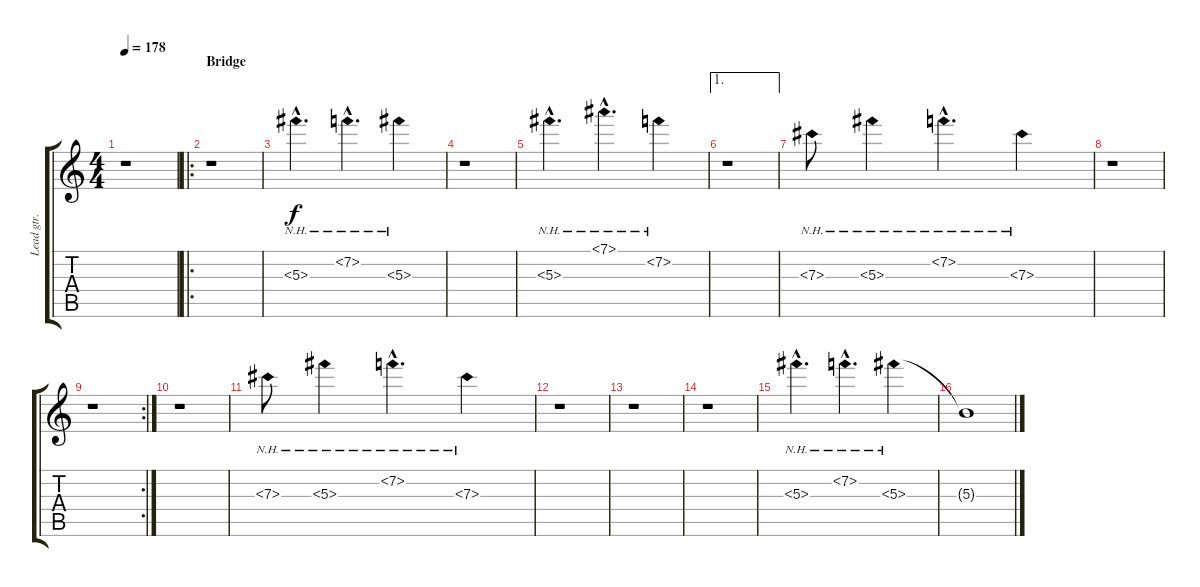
\track ("Lead gtr." "Lead gtr.") {instrument distortionguitar}
\staff {score tabs}
\tuning (Eb4 Bb3 Gb3 Db3 Ab2 Eb2) {hide}
\ts (4 4)
\tempo 178
\clef g2
\ks c
r.1{dy f} |
\ro
\section ("" "Bridge")
r.1 |
5.3{nh hac}.4{d} 7.2{nh hac}.4{d} 5.3{nh}.4 |
r.1 |
5.3{nh hac}.4{d} 7.1{nh hac}.4{d} 7.2{nh}.4 |
\ae 1
r.1 |
7.3{nh}.8 5.3{nh}.4 7.2{nh hac}.4{d} 7.3{nh}.4 |
r.1 |
\rc 2
r.1 |
r.1 |
7.3{nh}.8 5.3{nh}.4 7.2{nh hac}.4{d} 7.3{nh}.4 |
r.1 |
r.1 |
r.1 |
5.3{nh hac}.4{d} 7.2{nh hac}.4{d} 5.3{nh}.4 |
5.3{t}.1
